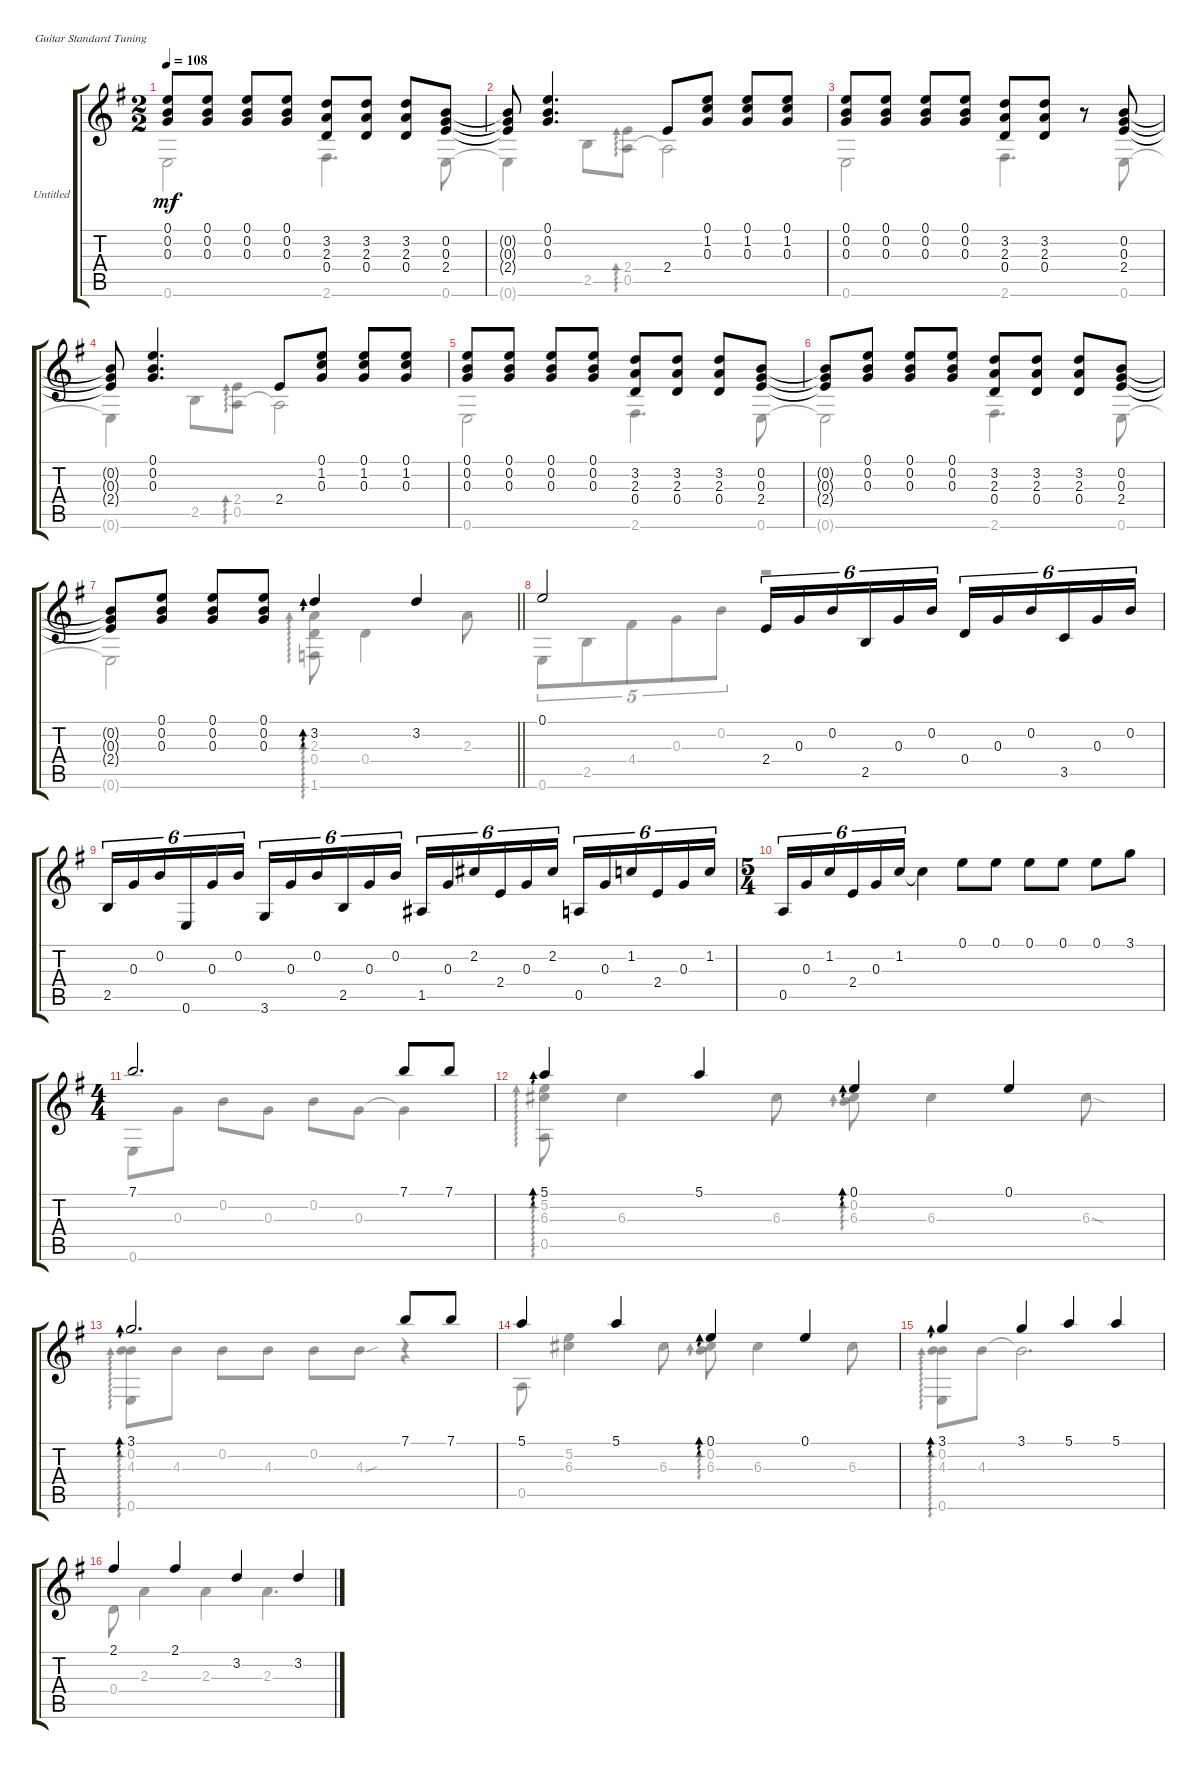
\bracketExtendMode groupsimilarinstruments
\firstSystemTrackNameOrientation horizontal
\otherSystemsTrackNameOrientation horizontal
\track ("Untitled" "Untitled") {instrument acousticguitarnylon}
\staff {score tabs}
\tuning (E4 B3 G3 D3 A2 E2)
\voice
\ts (2 2)
\tempo 108
\clef g2
\ks eminor
(0.1 0.2 0.3).8{dy mf} (0.1 0.2 0.3).8 (0.1 0.2 0.3).8 (0.1 0.2 0.3).8 (3.2 2.3 0.4).8 (3.2 2.3 0.4).8 (3.2 2.3 0.4).8 (0.2 0.3 2.4).8 |
(0.2{t} 0.3{t} 2.4{t}).8 (0.1 0.2 0.3).4{d} 2.4.8 (0.1 1.2 0.3).8 (0.1 1.2 0.3).8 (0.1 1.2 0.3).8 |
(0.1 0.2 0.3).8 (0.1 0.2 0.3).8 (0.1 0.2 0.3).8 (0.1 0.2 0.3).8 (3.2 2.3 0.4).8 (3.2 2.3 0.4).8 r.8 (0.2 0.3 2.4).8 |
(0.2{t} 0.3{t} 2.4{t}).8 (0.1 0.2 0.3).4{d} 2.4.8 (0.1 1.2 0.3).8 (0.1 1.2 0.3).8 (0.1 1.2 0.3).8 |
(0.1 0.2 0.3).8 (0.1 0.2 0.3).8 (0.1 0.2 0.3).8 (0.1 0.2 0.3).8 (3.2 2.3 0.4).8 (3.2 2.3 0.4).8 (3.2 2.3 0.4).8 (0.2 0.3 2.4).8 |
(0.2{t} 0.3{t} 2.4{t}).8 (0.1 0.2 0.3).8 (0.1 0.2 0.3).8 (0.1 0.2 0.3).8 (3.2 2.3 0.4).8 (3.2 2.3 0.4).8 (3.2 2.3 0.4).8 (0.2 0.3 2.4).8 |
\barLineRight lightlight
(0.2{t} 0.3{t} 2.4{t}).8 (0.1 0.2 0.3).8 (0.1 0.2 0.3).8 (0.1 0.2 0.3).8 3.2.4{ad 0} 3.2.4 |
0.1.2 2.4.16{tu (6 4)} 0.3.16{tu (6 4)} 0.2.16{tu (6 4)} 2.5.16{tu (6 4)} 0.3.16{tu (6 4)} 0.2.16{tu (6 4)} 0.4.16{tu (6 4)} 0.3.16{tu (6 4)} 0.2.16{tu (6 4)} 3.5.16{tu (6 4)} 0.3.16{tu (6 4)} 0.2.16{tu (6 4)} |
2.5.16{tu (6 4)} 0.3.16{tu (6 4)} 0.2.16{tu (6 4)} 0.6.16{tu (6 4)} 0.3.16{tu (6 4)} 0.2.16{tu (6 4)} 3.6.16{tu (6 4)} 0.3.16{tu (6 4)} 0.2.16{tu (6 4)} 2.5.16{tu (6 4)} 0.3.16{tu (6 4)} 0.2.16{tu (6 4)} 1.5.16{tu (6 4)} 0.3.16{tu (6 4)} 2.2.16{tu (6 4)} 2.4.16{tu (6 4)} 0.3.16{tu (6 4)} 2.2.16{tu (6 4)} 0.5.16{tu (6 4)} 0.3.16{tu (6 4)} 1.2.16{tu (6 4)} 2.4.16{tu (6 4)} 0.3.16{tu (6 4)} 1.2.16{tu (6 4)} |
\ts (5 4)
0.5.16{tu (6 4)} 0.3.16{tu (6 4)} 1.2.16{tu (6 4)} 2.4.16{tu (6 4)} 0.3.16{tu (6 4)} 1.2.16{tu (6 4)} 1.2{t}.4 0.1.8 0.1.8 0.1.8 0.1.8 0.1.8 3.1.8 |
\ts (4 4)
7.1.2{d} 7.1.8 7.1.8 |
5.1.4{ad 0} 5.1.4 0.1.4{ad 0} 0.1.4 |
3.1.2{d ad 0} 7.1.8 7.1.8 |
5.1.4 5.1.4 0.1.4{ad 0} 0.1.4 |
3.1.4{ad 0} 3.1.4 5.1.4 5.1.4 |
2.1.4 2.1.4 3.2.4 3.2.4
\voice
\clef g2
\ottava regular
\simile none
\ks eminor
0.6.2{dy mf} 2.6.4{d} 0.6.8 |
0.6{t}.4 2.5.8 (2.4 0.5).8{ad 0} 0.5{t}.2 |
0.6.2 2.6.4{d} 0.6.8 |
0.6{t}.4 2.5.8 (2.4 0.5).8{ad 0} 0.5{t}.2 |
0.6.2 2.6.4{d} 0.6.8 |
0.6{t}.2 2.6.4{d} 0.6.8 |
\barLineRight lightlight
0.6{t}.2 (2.3 0.4 1.6).8{ad 0} 0.4.4 2.3.8 |
0.6.8{tu (5 4)} 2.5.8{tu (5 4)} 4.4.8{tu (5 4)} 0.3.8{tu (5 4)} 0.2.8{tu (5 4)} r.2 |
|
|
0.6.8 0.3.8 0.2.8 0.3.8 0.2.8 0.3.8 0.3{t}.4 |
(5.2 6.3 0.5).8{ad 0} 6.3.4 6.3.8 (6.3 0.2).8{ad 0} 6.3.4 6.3{sod}.8 |
(0.2 4.3 0.6).8{ad 0} 4.3.8 0.2.8 4.3.8 0.2.8 4.3{sou}.8 r.4 |
0.5.8 (5.2 6.3).4 6.3.8 (6.3 0.2).8{ad 0} 6.3.4 6.3.8 |
(0.2 4.3 0.6).8{ad 0} 4.3.8 4.3{t}.2{d} |
0.4.8 2.3.4 2.3.4 2.3.4{d}
